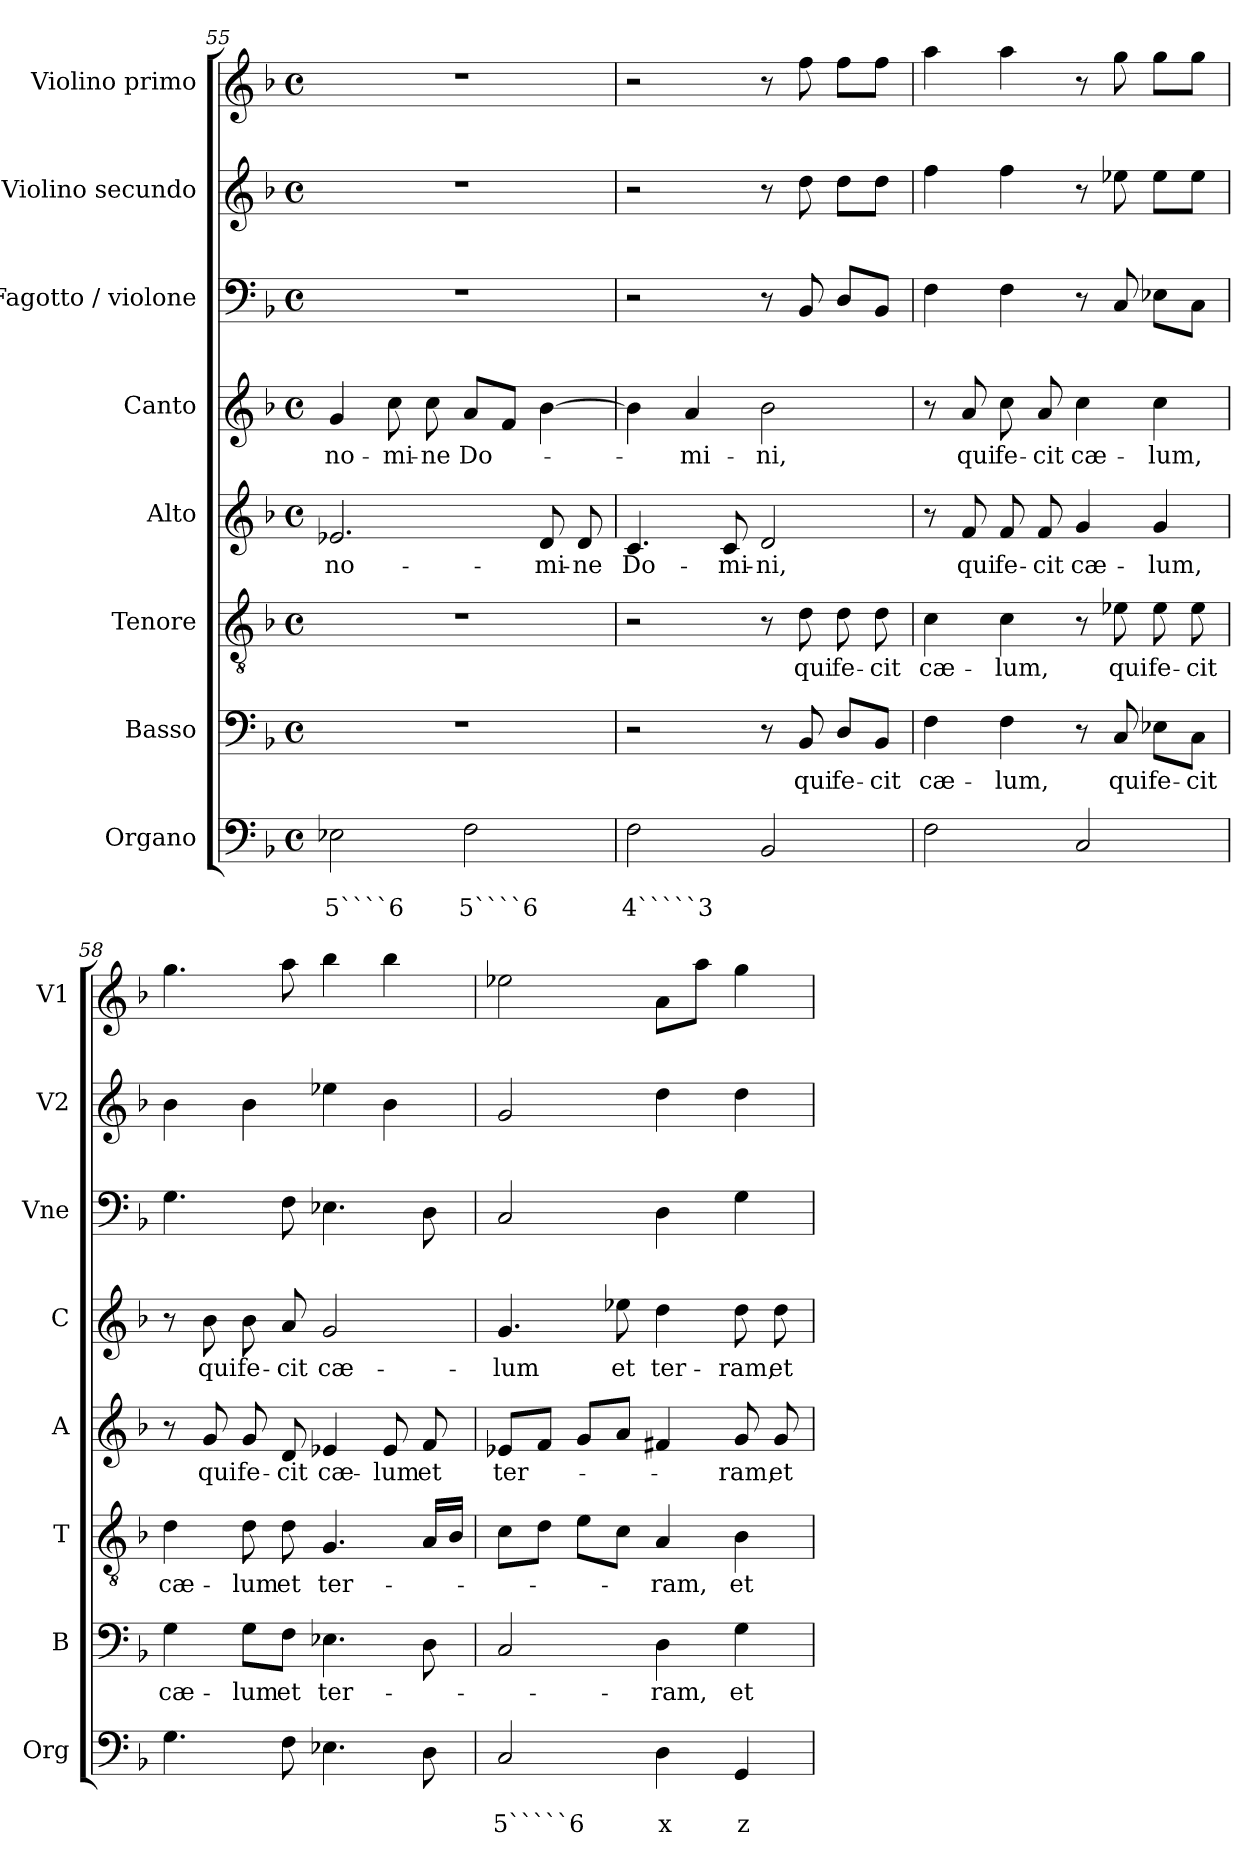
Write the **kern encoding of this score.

**kern	**text	**text	**kern	**text	**kern	**text	**kern	**text	**kern	**text	**kern	**kern	**kern
*part8	*part8	*part8	*part7	*part7	*part6	*part6	*part5	*part5	*part4	*part4	*part3	*part2	*part1
*staff8	*staff8	*staff8	*staff7	*staff7	*staff6	*staff6	*staff5	*staff5	*staff4	*staff4	*staff3	*staff2	*staff1
*I"Organo	*	*	*I"Basso	*	*I"Tenore	*	*I"Alto	*	*I"Canto	*	*I"Fagotto / violone	*I"Violino secundo	*I"Violino primo
*I'Org	*	*	*I'B	*	*I'T	*	*I'A	*	*I'C	*	*I'Vne	*I'V2	*I'V1
*clefF4	*	*	*clefF4	*	*clefGv2	*	*clefG2	*	*clefG2	*	*clefF4	*clefG2	*clefG2
*k[b-]	*	*	*k[b-]	*	*k[b-]	*	*k[b-]	*	*k[b-]	*	*k[b-]	*k[b-]	*k[b-]
*F:	*	*	*F:	*	*F:	*	*F:	*	*F:	*	*F:	*F:	*F:
*M4/4	*	*	*M4/4	*	*M4/4	*	*M4/4	*	*M4/4	*	*M4/4	*M4/4	*M4/4
*met(c)	*	*	*met(c)	*	*met(c)	*	*met(c)	*	*met(c)	*	*met(c)	*met(c)	*met(c)
=55	=55	=55	=55	=55	=55	=55	=55	=55	=55	=55	=55	=55	=55
!	!	!LO:LY:b	!	!	!	!	!	!LO:LY:b	!	!LO:LY:b	!	!	!
2E-X\	.	5````6	1r	.	1r	.	2.e-X/	no-	4g/	no-	1r	1r	1r
!	!	!	!	!	!	!	!	!	!	!LO:LY:b	!	!	!
.	.	.	.	.	.	.	.	.	8cc\	-mi-	.	.	.
!	!	!	!	!	!	!	!	!	!	!LO:LY:b	!	!	!
.	.	.	.	.	.	.	.	.	8cc\	-ne	.	.	.
!	!	!LO:LY:b	!	!	!	!	!	!	!	!LO:LY:b	!	!	!
2F\	.	5````6	.	.	.	.	.	.	8a/L	Do-	.	.	.
.	.	.	.	.	.	.	.	.	8f/J	.	.	.	.
!	!	!	!	!	!	!	!	!LO:LY:b	!	!	!	!	!
.	.	.	.	.	.	.	8d/	-mi-	[4b-\	.	.	.	.
!	!	!	!	!	!	!	!	!LO:LY:b	!	!	!	!	!
.	.	.	.	.	.	.	8d/	-ne	.	.	.	.	.
=56	=56	=56	=56	=56	=56	=56	=56	=56	=56	=56	=56	=56	=56
!	!	!LO:LY:b	!	!	!	!	!	!LO:LY:b	!	!	!	!	!
2F\	.	4`````3	2r	.	2r	.	4.c/	Do-	4b-\]	.	2r	2r	2r
!	!	!	!	!	!	!	!	!	!	!LO:LY:b	!	!	!
.	.	.	.	.	.	.	.	.	4a/	-mi-	.	.	.
!	!	!	!	!	!	!	!	!LO:LY:b	!	!	!	!	!
.	.	.	.	.	.	.	8c/	-mi-	.	.	.	.	.
!	!	!	!	!	!	!	!	!LO:LY:b	!	!LO:LY:b	!	!	!
2BB-/	.	.	8r	.	8r	.	2d/	-ni,	2b-\	-ni,	8r	8r	8r
!	!	!	!	!LO:LY:b	!	!LO:LY:b	!	!	!	!	!	!	!
.	.	.	8BB-/	qui	8d\	qui	.	.	.	.	8BB-/	8dd\	8ff\
!	!	!	!	!LO:LY:b	!	!LO:LY:b	!	!	!	!	!	!	!
.	.	.	8D/L	fe-	8d\	fe-	.	.	.	.	8D/L	8dd\L	8ff\L
!	!	!	!	!LO:LY:b	!	!LO:LY:b	!	!	!	!	!	!	!
.	.	.	8BB-/J	-cit	8d\	-cit	.	.	.	.	8BB-/J	8dd\J	8ff\J
=57	=57	=57	=57	=57	=57	=57	=57	=57	=57	=57	=57	=57	=57
!	!	!	!	!LO:LY:b	!	!LO:LY:b	!	!	!	!	!	!	!
2F\	.	.	4F\	cæ-	4c\	cæ-	8r	.	8r	.	4F\	4ff\	4aa\
!	!	!	!	!	!	!	!	!LO:LY:b	!	!LO:LY:b	!	!	!
.	.	.	.	.	.	.	8f/	qui	8a/	qui	.	.	.
!	!	!	!	!LO:LY:b	!	!LO:LY:b	!	!LO:LY:b	!	!LO:LY:b	!	!	!
.	.	.	4F\	-lum,	4c\	-lum,	8f/	fe-	8cc\	fe-	4F\	4ff\	4aa\
!	!	!	!	!	!	!	!	!LO:LY:b	!	!LO:LY:b	!	!	!
.	.	.	.	.	.	.	8f/	-cit	8a/	-cit	.	.	.
!	!	!	!	!	!	!	!	!LO:LY:b	!	!LO:LY:b	!	!	!
2C/	.	.	8r	.	8r	.	4g/	cæ-	4cc\	cæ-	8r	8r	8r
!	!	!	!	!LO:LY:b	!	!LO:LY:b	!	!	!	!	!	!	!
.	.	.	8C/	qui	8e-X\	qui	.	.	.	.	8C/	8ee-X\	8gg\
!	!	!	!	!LO:LY:b	!	!LO:LY:b	!	!LO:LY:b	!	!LO:LY:b	!	!	!
.	.	.	8E-X\L	fe-	8e-\	fe-	4g/	-lum,	4cc\	-lum,	8E-X\L	8ee-\L	8gg\L
!	!	!	!	!LO:LY:b	!	!LO:LY:b	!	!	!	!	!	!	!
.	.	.	8C\J	-cit	8e-\	-cit	.	.	.	.	8C\J	8ee-\J	8gg\J
!!LO:PB:g=z
=58	=58	=58	=58	=58	=58	=58	=58	=58	=58	=58	=58	=58	=58
!	!	!	!	!LO:LY:b	!	!LO:LY:b	!	!	!	!	!	!	!
4.G\	.	.	4G\	cæ-	4d\	cæ-	8r	.	8r	.	4.G\	4b-\	4.gg\
!	!	!	!	!	!	!	!	!LO:LY:b	!	!LO:LY:b	!	!	!
.	.	.	.	.	.	.	8g/	qui	8b-\	qui	.	.	.
!	!	!	!	!LO:LY:b	!	!LO:LY:b	!	!LO:LY:b	!	!LO:LY:b	!	!	!
.	.	.	8G\L	-lum	8d\	-lum	8g/	fe-	8b-\	fe-	.	4b-\	.
!	!	!	!	!LO:LY:b	!	!LO:LY:b	!	!LO:LY:b	!	!LO:LY:b	!	!	!
8F\	.	.	8F\J	et	8d\	et	8d/	-cit	8a/	-cit	8F\	.	8aa\
!	!	!	!	!LO:LY:b	!	!LO:LY:b	!	!LO:LY:b	!	!LO:LY:b	!	!	!
4.E-X\	.	.	4.E-X\	ter-	4.G/	ter-	4e-X/	cæ-	2g/	cæ-	4.E-X\	4ee-X\	4bb-\
!	!	!	!	!	!	!	!	!LO:LY:b	!	!	!	!	!
.	.	.	.	.	.	.	8e-/	-lum	.	.	.	4b-\	4bb-\
!	!	!	!	!	!	!	!	!LO:LY:b	!	!	!	!	!
8D\	.	.	8D\	.	16A/LL	.	8f/	et	.	.	8D\	.	.
.	.	.	.	.	16B-/JJ	.	.	.	.	.	.	.	.
=59	=59	=59	=59	=59	=59	=59	=59	=59	=59	=59	=59	=59	=59
!	!	!LO:LY:b	!	!	!	!	!	!LO:LY:b	!	!LO:LY:b	!	!	!
2C/	.	5`````6	2C/	.	8c\L	.	8e-X/L	ter-	4.g/	-lum	2C/	2g/	2ee-X\
.	.	.	.	.	8d\J	.	8f/J	.	.	.	.	.	.
.	.	.	.	.	8e\L	.	8g/L	.	.	.	.	.	.
!	!	!	!	!	!	!	!	!	!	!LO:LY:b	!	!	!
.	.	.	.	.	8c\J	.	8a/J	.	8ee-X\	et	.	.	.
!	!	!LO:LY:b	!	!LO:LY:b	!	!LO:LY:b	!	!	!	!LO:LY:b	!	!	!
4D\	.	x	4D\	-ram,	4A/	-ram,	4f#X/	.	4dd\	ter-	4D\	4dd\	8a\L
.	.	.	.	.	.	.	.	.	.	.	.	.	8aa\J
!	!	!LO:LY:b	!	!LO:LY:b	!	!LO:LY:b	!	!LO:LY:b	!	!LO:LY:b	!	!	!
4GG/	.	z	4G\	et	4B-\	et	8g/	-ram,	8dd\	-ram,	4G\	4dd\	4gg\
!	!	!	!	!	!	!	!	!LO:LY:b	!	!LO:LY:b	!	!	!
.	.	.	.	.	.	.	8g/	et	8dd\	et	.	.	.
=	=	=	=	=	=	=	=	=	=	=	=	=	=
*-	*-	*-	*-	*-	*-	*-	*-	*-	*-	*-	*-	*-	*-
